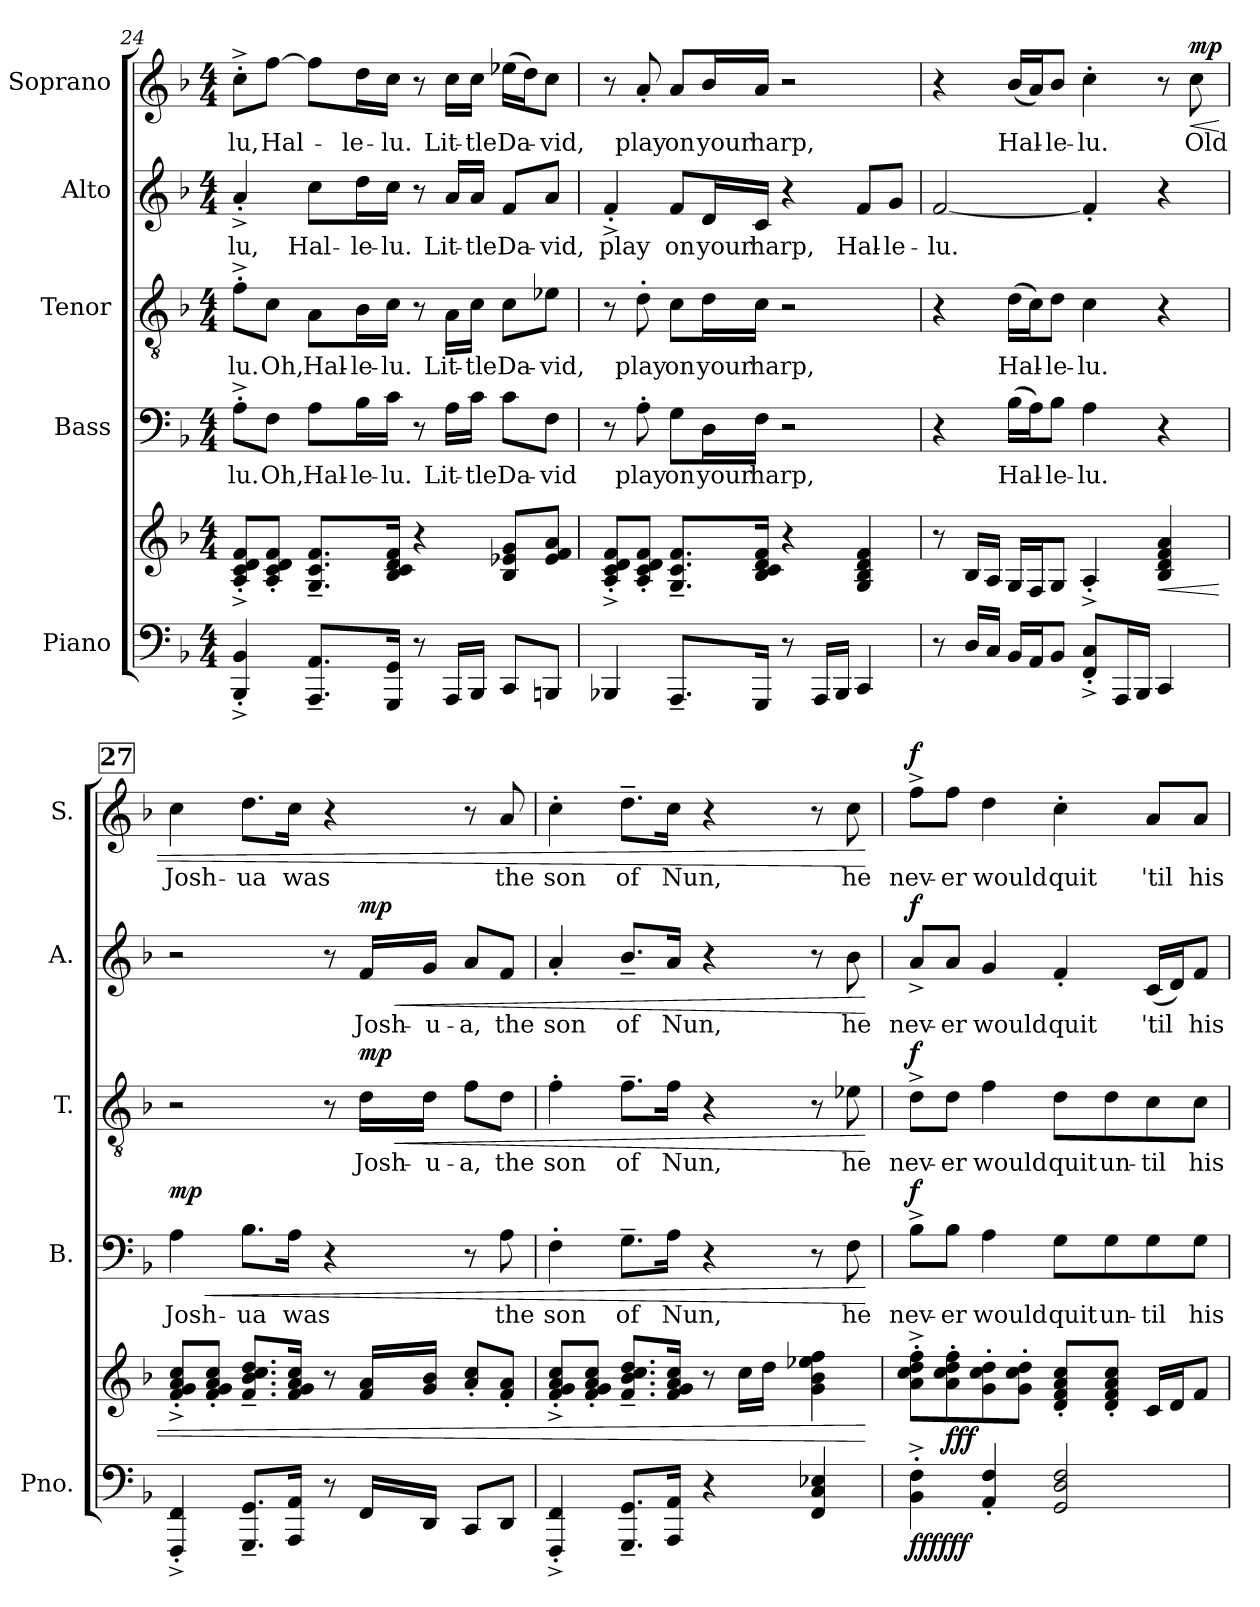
**kern	**kern	**dynam	**kern	**text	**dynam	**kern	**text	**dynam	**kern	**text	**dynam	**kern	**text	**dynam
*part5	*part5	*part5	*part4	*part4	*part4	*part3	*part3	*part3	*part2	*part2	*part2	*part1	*part1	*part1
*staff6	*staff5	*staff5/6	*staff4	*staff4	*staff4	*staff3	*staff3	*staff3	*staff2	*staff2	*staff2	*staff1	*staff1	*staff1
*I"Piano	*	*	*I"Bass	*	*	*I"Tenor	*	*	*I"Alto	*	*	*I"Soprano	*	*
*I'Pno.	*	*	*I'B.	*	*	*I'T.	*	*	*I'A.	*	*	*I'S.	*	*
!!LO:PB:g=z
*clefF4	*clefG2	*	*clefF4	*	*	*clefGv2	*	*	*clefG2	*	*	*clefG2	*	*
*k[b-]	*k[b-]	*	*k[b-]	*	*	*k[b-]	*	*	*k[b-]	*	*	*k[b-]	*	*
*M4/4	*M4/4	*	*M4/4	*	*	*M4/4	*	*	*M4/4	*	*	*M4/4	*	*
=24	=24	=24	=24	=24	=24	=24	=24	=24	=24	=24	=24	=24	=24	=24
4BBB-/^' 4BB-/^'	8A/^' 8c/^' 8d/^' 8f/^'L	.	8A^'\L	-lu.	.	8f^'\L	-lu.	.	4a^'/	-lu,	.	8cc^'\L	-lu,	.
.	8A/' 8c/' 8d/' 8f/'J	.	8F\J	Oh,	.	8c\J	Oh,	.	.	.	.	[8ff\J	Hal-	.
8.AAA/~ 8.AA/~L	8.G/~ 8.c/~ 8.f/~L	.	8A\L	Hal-	.	8A\L	Hal-	.	8cc\L	Hal-	.	8ff\L]	.	.
.	.	.	16B-\L	-le-	.	16B-\L	-le-	.	16dd\L	-le-	.	16dd\L	-le-	.
16GGG/ 16GG/Jk	16B-/ 16c/ 16d/ 16f/Jk	.	16c\JJ	-lu.	.	16c\JJ	-lu.	.	16cc\JJ	-lu.	.	16cc\JJ	-lu.	.
8r	4r	.	8r	.	.	8r	.	.	8r	.	.	8r	.	.
16AAA/LL	.	.	16A\LL	Lit-	.	16A\LL	Lit-	.	16a/LL	Lit-	.	16cc\LL	Lit-	.
16BBB-/JJ	.	.	16c\JJ	-tle	.	16c\JJ	-tle	.	16a/JJ	-tle	.	16cc\JJ	-tle	.
8CC/L	8B-/ 8e-X/ 8g/L	.	8c\L	Da-	.	8c\L	Da-	.	8f/L	Da-	.	(16ee-X\LL	Da-	.
.	.	.	.	.	.	.	.	.	.	.	.	16dd\J)	.	.
8BBBn/J	8e-/ 8f/ 8a/J	.	8F\J	-vid	.	8e-X\J	-vid,	.	8a/J	-vid,	.	8cc\J	-vid,	.
=25	=25	=25	=25	=25	=25	=25	=25	=25	=25	=25	=25	=25	=25	=25
4BBB-X/	8A/^' 8c/^' 8d/^' 8f/^'L	.	8r	.	.	8r	.	.	4f^'/	play	.	8r	.	.
.	8A/' 8c/' 8d/' 8f/'J	.	8A'\	play	.	8d'\	play	.	.	.	.	8a'/	play	.
8.AAA~/L	8.G/~ 8.c/~ 8.f/~L	.	8G\L	on	.	8c\L	on	.	8f/L	on	.	8a/L	on	.
.	.	.	16D\L	your	.	16d\L	your	.	16d/L	your	.	16b-/L	your	.
16GGG/Jk	16B-/ 16c/ 16d/ 16f/Jk	.	16F\JJ	harp,	.	16c\JJ	harp,	.	16c/JJ	harp,	.	16a/JJ	harp,	.
8r	4r	.	2r	.	.	2r	.	.	4r	.	.	2r	.	.
16AAA/LL	.	.	.	.	.	.	.	.	.	.	.	.	.	.
16BBB-/JJ	.	.	.	.	.	.	.	.	.	.	.	.	.	.
4CC/	4G/ 4B-/ 4d/ 4f/	.	.	.	.	.	.	.	8f/L	Hal-	.	.	.	.
.	.	.	.	.	.	.	.	.	8g/J	-le-	.	.	.	.
!!LO:PB:g=z
=26	=26	=26	=26	=26	=26	=26	=26	=26	=26	=26	=26	=26	=26	=26
8r	8r	.	4r	.	.	4r	.	.	[2f/	-lu.	.	4r	.	.
16D/LL	16B-/LL	.	.	.	.	.	.	.	.	.	.	.	.	.
16C/JJ	16A/JJ	.	.	.	.	.	.	.	.	.	.	.	.	.
16BB-/LL	16G/LL	.	(16B-\LL	Hal-	.	(16d\LL	Hal-	.	.	.	.	(16b-/LL	Hal-	.
16AA/J	16F/J	.	16A\J)	.	.	16c\J)	.	.	.	.	.	16a/J)	.	.
8BB-/J	8G/J	.	8B-\J	-le-	.	8d\J	-le-	.	.	.	.	8b-/J	-le-	.
8FF/^' 8C/^'L	4A^'/	.	4A\	-lu.	.	4c\	-lu.	.	4f'/]	.	.	4cc'\	-lu.	.
16AAA/L	.	.	.	.	.	.	.	.	.	.	.	.	.	.
16BBB-/JJ	.	.	.	.	.	.	.	.	.	.	.	.	.	.
!	!	!LO:HP:b	!	!	!	!	!	!	!	!	!	!	!	!
!	!	!LO:DY:n=1:b=2	!	!	!	!	!	!	!	!	!	!	!	!
!	!	!LO:DY:n=2:b	!	!	!	!	!	!	!	!	!	!	!	!
!	!	!LO:DY:n=3:b	!	!	!	!	!	!	!	!	!	!	!	!
!	!	!LO:DY:n=4:b	!	!	!	!	!	!	!	!	!	!	!	!
!	!	!LO:DY:n=5:b	!	!	!	!	!	!	!	!	!	!	!	!
4CC/	4B-/ 4d/ 4f/ 4a/	< mp mp mp mp mp	4r	.	.	4r	.	.	4r	.	.	8r	.	.
!	!	!	!	!	!	!	!	!	!	!	!	!	!	!LO:HP:b
!	!	!	!	!	!	!	!	!	!	!	!	!	!	!LO:DY:n=1:a
.	.	.	.	.	.	.	.	.	.	.	.	8cc\	Old	< mp
!!LO:REH:place=s1:a:B:fs=14:t=27
=27	=27	=27	=27	=27	=27	=27	=27	=27	=27	=27	=27	=27	=27	=27
!	!	!	!	!	!LO:HP:b	!	!	!	!	!	!	!	!	!
!	!	!	!	!	!LO:DY:n=1:a	!	!	!	!	!	!	!	!	!
4FFF/^' 4FF/^'	8f/^' 8g/^' 8a/^' 8cc/^'L	.	4A\	Josh-	< mp	2r	.	.	2r	.	.	4cc\	Josh-	.
.	8f/' 8g/' 8a/' 8cc/'J	.	.	.	.	.	.	.	.	.	.	.	.	.
8.GGG/~ 8.GG/~L	8.f/~ 8.b-/~ 8.cc/~ 8.dd/~L	.	8.B-\L	-ua	.	.	.	.	.	.	.	8.dd\L	-ua	.
16AAA/ 16AA/Jk	16f/ 16g/ 16a/ 16cc/Jk	.	16A\Jk	was	.	.	.	.	.	.	.	16cc\Jk	was	.
8r	8r	.	4r	.	.	8r	.	.	8r	.	.	4r	.	.
!	!	!	!	!	!	!	!	!LO:HP:b	!	!	!LO:HP:b	!	!	!
!	!	!	!	!	!	!	!	!LO:DY:n=1:a	!	!	!LO:DY:n=1:a	!	!	!
16FF/LL	16f/ 16a/LL	.	.	.	.	16d\LL	Josh-	< mp	16f/LL	Josh-	< mp	.	.	.
16DD/JJ	16g/ 16b-/JJ	.	.	.	.	16d\JJ	-u-	.	16g/JJ	-u-	.	.	.	.
8CC/L	8a/' 8cc/'L	.	8r	.	.	8f\L	-a,	.	8a/L	-a,	.	8r	.	.
8DD/J	8f/' 8a/'J	.	8A\	the	.	8d\J	the	.	8f/J	the	.	8a/	the	.
!!LO:PB:g=z
=28	=28	=28	=28	=28	=28	=28	=28	=28	=28	=28	=28	=28	=28	=28
4FFF/^' 4FF/^'	8f/^' 8g/^' 8a/^' 8cc/^'L	.	4F'\	son	.	4f'\	son	.	4a'/	son	.	4cc'\	son	.
.	8f/' 8g/' 8a/' 8cc/'J	.	.	.	.	.	.	.	.	.	.	.	.	.
8.GGG/~ 8.GG/~L	8.f/~ 8.b-/~ 8.cc/~ 8.dd/~L	.	8.G~\L	of	.	8.f~\L	of	.	8.b-~/L	of	.	8.dd~\L	of	.
16AAA/ 16AA/Jk	16f/ 16g/ 16a/ 16cc/Jk	.	16A\Jk	Nun,	.	16f\Jk	Nun,	.	16a/Jk	Nun,	.	16cc\Jk	Nun,	.
4r	8r	.	4r	.	.	4r	.	.	4r	.	.	4r	.	.
.	16cc\LL	.	.	.	.	.	.	.	.	.	.	.	.	.
.	16dd\JJ	.	.	.	.	.	.	.	.	.	.	.	.	.
4FF/ 4C/ 4E-X/	4g\ 4b-\ 4ee-X\ 4ff\	.	8r	.	.	8r	.	.	8r	.	.	8r	.	.
.	.	.	8F\	he	.	8e-X\	he	.	8b-\	he	.	8cc\	he	.
.	.	[	.	.	[	.	.	[	.	.	[	.	.	[
=29	=29	=29	=29	=29	=29	=29	=29	=29	=29	=29	=29	=29	=29	=29
!	!	!LO:DY:b=2	!	!	!	!	!	!	!	!	!	!	!	!
!	!	!LO:DY:n=1:b=2	!	!	!	!	!	!	!	!	!	!	!	!
!	!	!LO:DY:n=2:b	!	!	!	!	!	!	!	!	!	!	!	!
!	!	!LO:DY:n=3:b	!	!	!	!	!	!	!	!	!	!	!	!
!	!	!LO:DY:n=4:b	!	!	!	!	!	!	!	!	!	!	!	!
!	!	!LO:DY:n=5:b	!	!	!LO:DY:a	!	!	!LO:DY:a	!	!	!LO:DY:a	!	!	!LO:DY:a
4BB-\'^ 4F\'^	8a\'^ 8cc\'^ 8dd\'^ 8ff\'^L	f f f f f f	8B-^\L	nev-	f	8d^\L	nev-	f	8a^/L	nev-	f	8ff^\L	nev-	f
!	!	!LO:DY:n=6:b	!	!	!	!	!	!	!	!	!	!	!	!
!	!	!LO:DY:n=7:b	!	!	!	!	!	!	!	!	!	!	!	!
!	!	!LO:DY:n=8:b	!	!	!	!	!	!	!	!	!	!	!	!
.	8a\' 8cc\' 8dd\' 8ff\'	f f f	8B-\J	-er	.	8d\J	-er	.	8a/J	-er	.	8ff\J	-er	.
4AA/' 4F/'	8g\' 8cc\' 8dd\'	.	4A\	would	.	4f\	would	.	4g/	would	.	4dd\	would	.
.	8g\' 8cc\' 8dd\'J	.	.	.	.	.	.	.	.	.	.	.	.	.
2GG/ 2D/ 2F/	8d/' 8f/' 8a/' 8cc/'L	.	8G\L	quit	.	8d\L	quit	.	4f'/	quit	.	4cc'\	quit	.
.	8d/' 8f/' 8a/' 8cc/'J	.	8G\	un-	.	8d\	un-	.	.	.	.	.	.	.
.	16c/LL	.	8G\	-til	.	8c\	-til	.	(16c/LL	'til	.	8a/L	'til	.
.	16d/J	.	.	.	.	.	.	.	16d/J)	.	.	.	.	.
.	8f/J	.	8G\J	his	.	8c\J	his	.	8f/J	his	.	8a/J	his	.
=	=	=	=	=	=	=	=	=	=	=	=	=	=	=
*-	*-	*-	*-	*-	*-	*-	*-	*-	*-	*-	*-	*-	*-	*-
